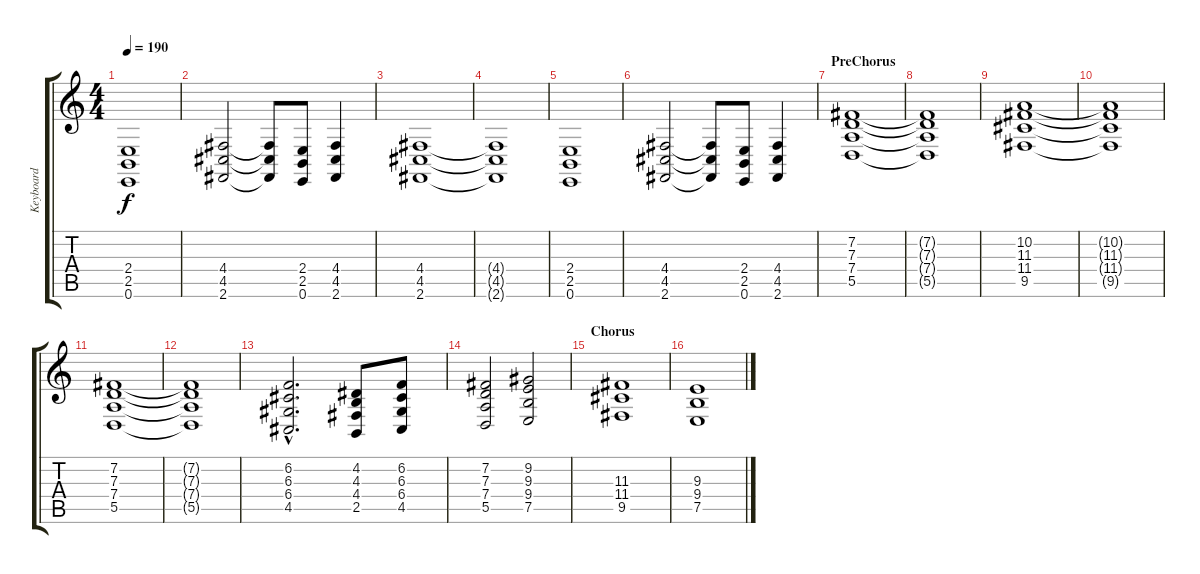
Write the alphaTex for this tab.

\track ("Keyboard" "Keyboard") {instrument stringensemble1}
\staff {score tabs}
\tuning (E4 B3 G3 D3 A2 E2) {hide}
\ts (4 4)
\tempo 190
\clef g2
\ks c
(2.4 2.5 0.6).1{dy f} |
(4.4 4.5 2.6).2 (4.4{t} 4.5{t} 2.6{t}).8 (2.4 2.5 0.6).8 (4.4 4.5 2.6).4 |
(4.4 4.5 2.6).1 |
(4.4{t} 4.5{t} 2.6{t}).1 |
(2.4 2.5 0.6).1 |
(4.4 4.5 2.6).2 (4.4{t} 4.5{t} 2.6{t}).8 (2.4 2.5 0.6).8 (4.4 4.5 2.6).4 |
\section ("" "PreChorus")
(7.2 7.3 7.4 5.5).1 |
(7.2{t} 7.3{t} 7.4{t} 5.5{t}).1 |
(10.2 11.3 11.4 9.5).1 |
(10.2{t} 11.3{t} 11.4{t} 9.5{t}).1 |
(7.2 7.3 7.4 5.5).1 |
(7.2{t} 7.3{t} 7.4{t} 5.5{t}).1 |
(6.2{hac} 6.3{hac} 6.4{hac} 4.5{hac}).2{d} (4.2 4.3 4.4 2.5).8 (6.2 6.3 6.4 4.5).8 |
(7.2 7.3 7.4 5.5).2 (9.2 9.3 9.4 7.5).2 |
\section ("" "Chorus")
(11.3 11.4 9.5).1 |
(9.3 9.4 7.5).1
